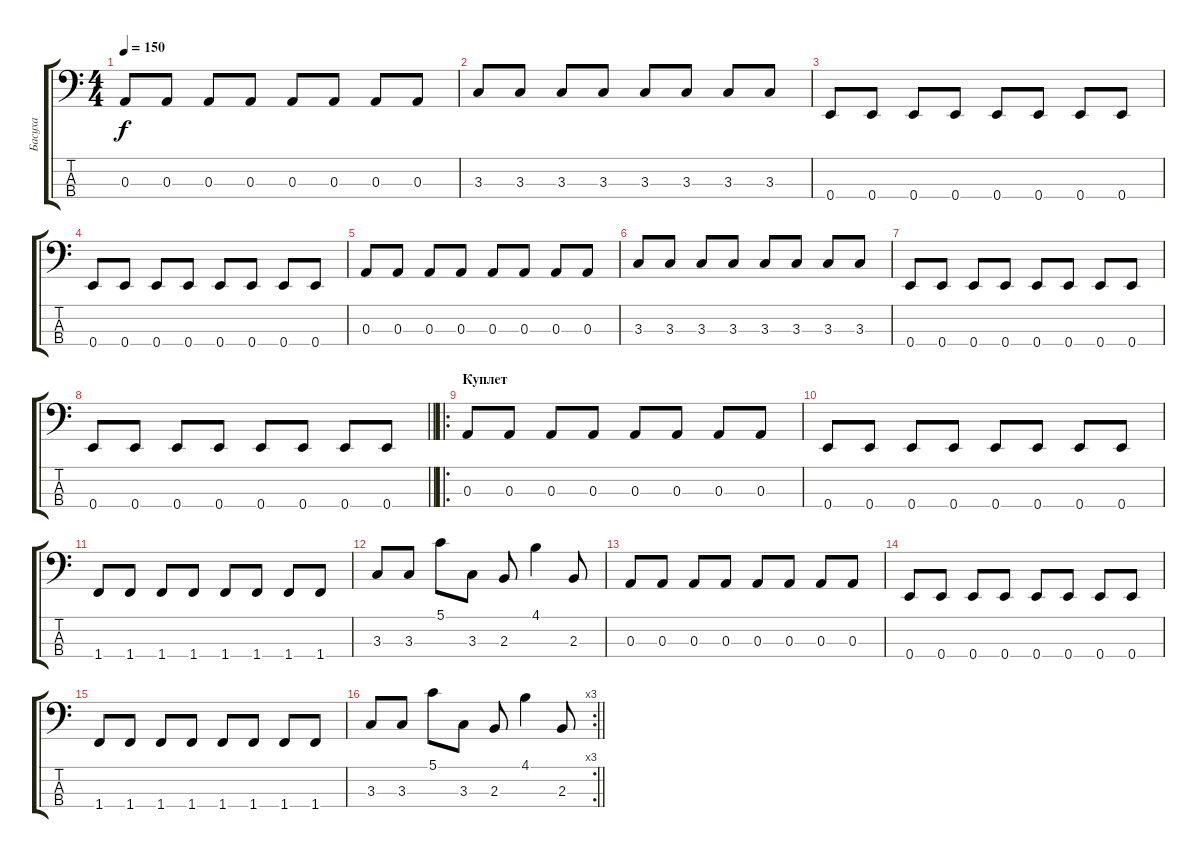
\track ("Басуха" "Басуха") {instrument electricbasspick}
\staff {score tabs}
\tuning (G2 D2 A1 E1) {hide}
\ts (4 4)
\tempo 150
\clef f4
\ks c
0.3.8{dy f} 0.3.8 0.3.8 0.3.8 0.3.8 0.3.8 0.3.8 0.3.8 |
3.3.8 3.3.8 3.3.8 3.3.8 3.3.8 3.3.8 3.3.8 3.3.8 |
0.4.8 0.4.8 0.4.8 0.4.8 0.4.8 0.4.8 0.4.8 0.4.8 |
0.4.8 0.4.8 0.4.8 0.4.8 0.4.8 0.4.8 0.4.8 0.4.8 |
0.3.8 0.3.8 0.3.8 0.3.8 0.3.8 0.3.8 0.3.8 0.3.8 |
3.3.8 3.3.8 3.3.8 3.3.8 3.3.8 3.3.8 3.3.8 3.3.8 |
0.4.8 0.4.8 0.4.8 0.4.8 0.4.8 0.4.8 0.4.8 0.4.8 |
\barLineRight lightlight
0.4.8 0.4.8 0.4.8 0.4.8 0.4.8 0.4.8 0.4.8 0.4.8 |
\ro
\section ("" "Куплет")
0.3.8 0.3.8 0.3.8 0.3.8 0.3.8 0.3.8 0.3.8 0.3.8 |
0.4.8 0.4.8 0.4.8 0.4.8 0.4.8 0.4.8 0.4.8 0.4.8 |
1.4.8 1.4.8 1.4.8 1.4.8 1.4.8 1.4.8 1.4.8 1.4.8 |
3.3.8 3.3.8 5.1.8 3.3.8 2.3.8 4.1.4 2.3.8 |
0.3.8 0.3.8 0.3.8 0.3.8 0.3.8 0.3.8 0.3.8 0.3.8 |
0.4.8 0.4.8 0.4.8 0.4.8 0.4.8 0.4.8 0.4.8 0.4.8 |
1.4.8 1.4.8 1.4.8 1.4.8 1.4.8 1.4.8 1.4.8 1.4.8 |
\rc 3
\barLineRight lightlight
3.3.8 3.3.8 5.1.8 3.3.8 2.3.8 4.1.4 2.3.8
